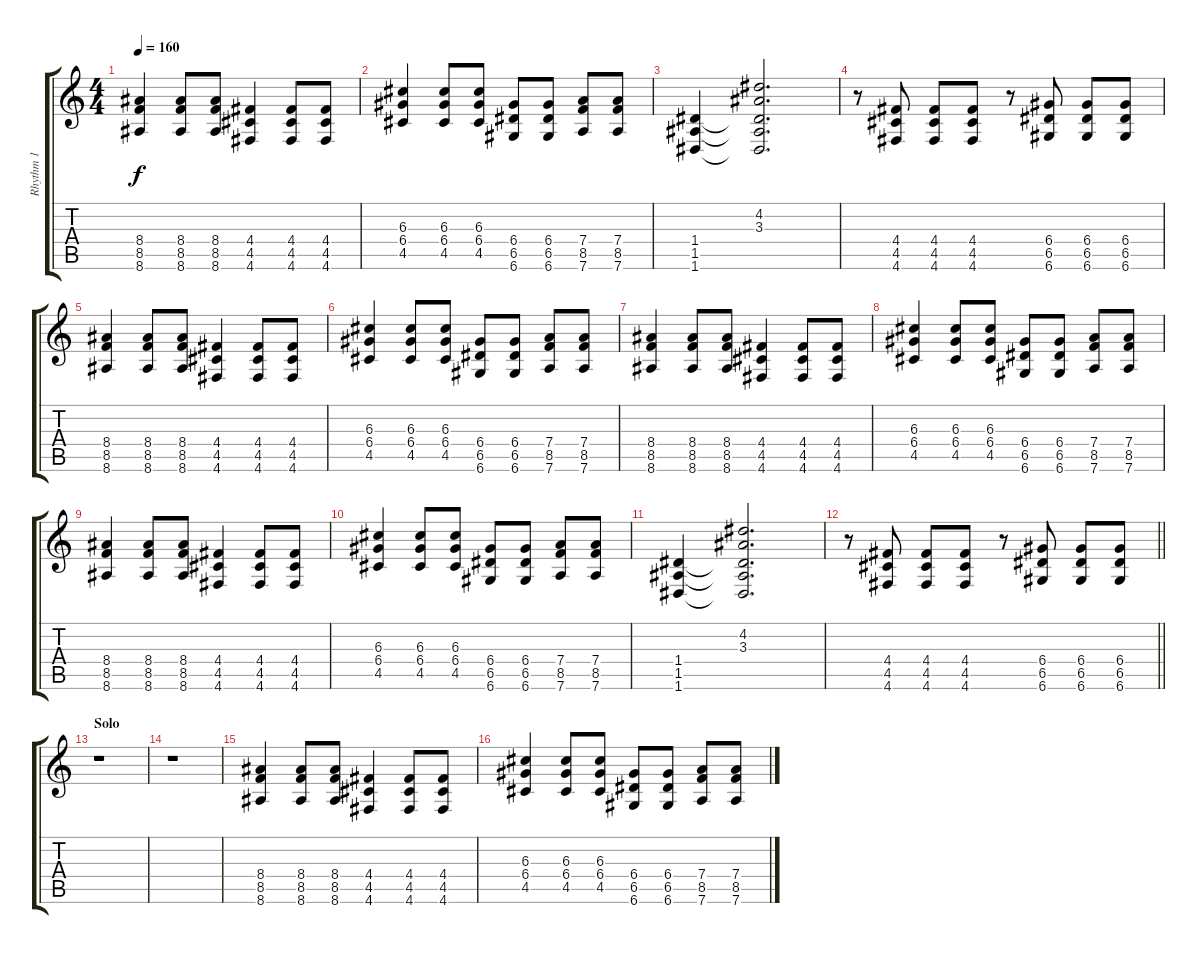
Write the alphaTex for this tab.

\track ("Rhythm 1" "Rhythm 1") {instrument overdrivenguitar}
\staff {score tabs}
\tuning (E4 B3 G3 D3 A2 D2) {hide}
\ts (4 4)
\tempo 160
\clef g2
\ks c
(8.4 8.5 8.6).4{dy f} (8.4 8.5 8.6).8 (8.4 8.5 8.6).8 (4.4 4.5 4.6).4 (4.4 4.5 4.6).8 (4.4 4.5 4.6).8 |
(6.3 6.4 4.5).4 (6.3 6.4 4.5).8 (6.3 6.4 4.5).8 (6.4 6.5 6.6).8 (6.4 6.5 6.6).8 (7.4 8.5 7.6).8 (7.4 8.5 7.6).8 |
(1.4 1.5 1.6).4 (4.2 3.3 1.4{t} 1.5{t} 1.6{t}).2{d} |
r.8 (4.4 4.5 4.6).8 (4.4 4.5 4.6).8 (4.4 4.5 4.6).8 r.8 (6.4 6.5 6.6).8 (6.4 6.5 6.6).8 (6.4 6.5 6.6).8 |
(8.4 8.5 8.6).4 (8.4 8.5 8.6).8 (8.4 8.5 8.6).8 (4.4 4.5 4.6).4 (4.4 4.5 4.6).8 (4.4 4.5 4.6).8 |
(6.3 6.4 4.5).4 (6.3 6.4 4.5).8 (6.3 6.4 4.5).8 (6.4 6.5 6.6).8 (6.4 6.5 6.6).8 (7.4 8.5 7.6).8 (7.4 8.5 7.6).8 |
(8.4 8.5 8.6).4 (8.4 8.5 8.6).8 (8.4 8.5 8.6).8 (4.4 4.5 4.6).4 (4.4 4.5 4.6).8 (4.4 4.5 4.6).8 |
(6.3 6.4 4.5).4 (6.3 6.4 4.5).8 (6.3 6.4 4.5).8 (6.4 6.5 6.6).8 (6.4 6.5 6.6).8 (7.4 8.5 7.6).8 (7.4 8.5 7.6).8 |
(8.4 8.5 8.6).4 (8.4 8.5 8.6).8 (8.4 8.5 8.6).8 (4.4 4.5 4.6).4 (4.4 4.5 4.6).8 (4.4 4.5 4.6).8 |
(6.3 6.4 4.5).4 (6.3 6.4 4.5).8 (6.3 6.4 4.5).8 (6.4 6.5 6.6).8 (6.4 6.5 6.6).8 (7.4 8.5 7.6).8 (7.4 8.5 7.6).8 |
(1.4 1.5 1.6).4 (4.2 3.3 1.4{t} 1.5{t} 1.6{t}).2{d} |
\barLineRight lightlight
r.8 (4.4 4.5 4.6).8 (4.4 4.5 4.6).8 (4.4 4.5 4.6).8 r.8 (6.4 6.5 6.6).8 (6.4 6.5 6.6).8 (6.4 6.5 6.6).8 |
\section ("" "Solo")
r.1 |
r.1 |
(8.4 8.5 8.6).4 (8.4 8.5 8.6).8 (8.4 8.5 8.6).8 (4.4 4.5 4.6).4 (4.4 4.5 4.6).8 (4.4 4.5 4.6).8 |
(6.3 6.4 4.5).4 (6.3 6.4 4.5).8 (6.3 6.4 4.5).8 (6.4 6.5 6.6).8 (6.4 6.5 6.6).8 (7.4 8.5 7.6).8 (7.4 8.5 7.6).8
